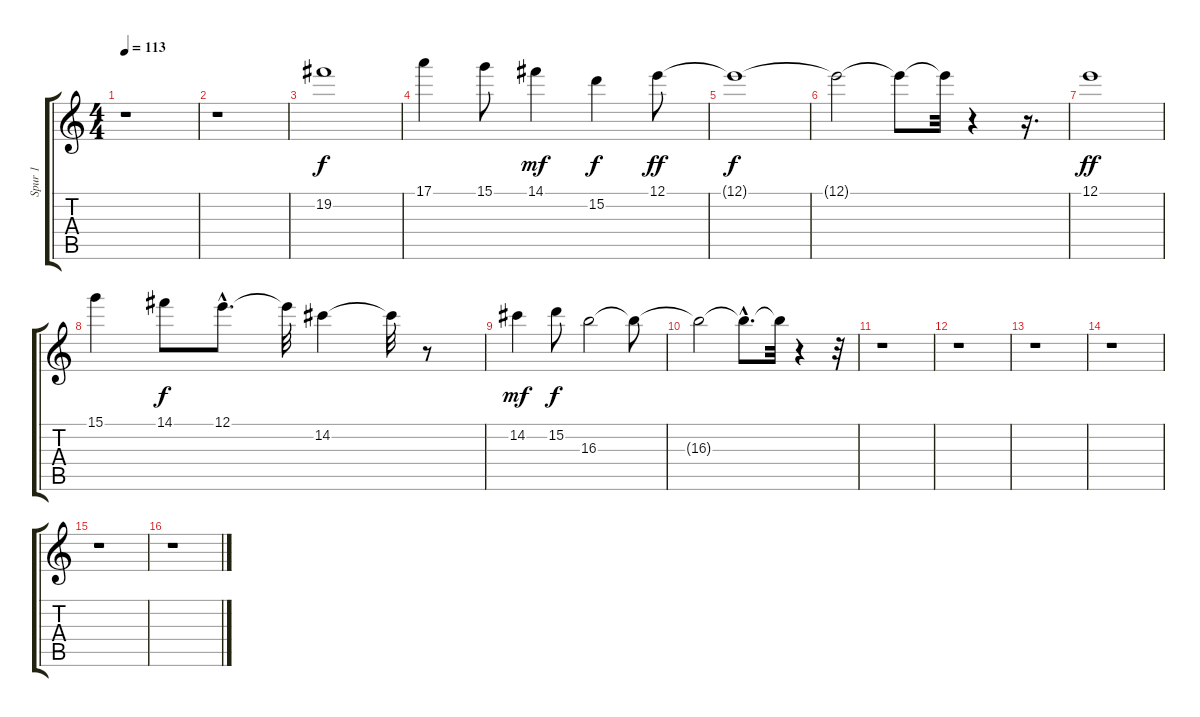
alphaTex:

\track ("Spur 1" "Spur 1") {instrument guitarharmonics}
\staff {score tabs}
\tuning (E4 B3 G3 D3 A2 E2) {hide}
\ts (4 4)
\tempo 113
\clef g2
\ks c
r.1{dy f} |
r.1 |
19.2.1 |
17.1.4 15.1.8 14.1.4{dy mf} 15.2.4{dy f} 12.1.8{dy ff} |
12.1{t}.1{dy f} |
12.1{t}.2 12.1{t}.8 12.1{t}.32 r.4 r.16{d} |
12.1.1{dy ff} |
15.1.4 14.1.8{dy f} 12.1{hac}.8{d} 12.1{t}.32 14.2.4 14.2{t}.32 r.8 |
14.2.4{dy mf} 15.2.8{dy f} 16.3.2 16.3{t}.8 |
16.3{t}.2 16.3{hac t}.8{d} 16.3{t}.32 r.4 r.32 |
r.1 |
r.1 |
r.1 |
r.1 |
r.1 |
r.1
